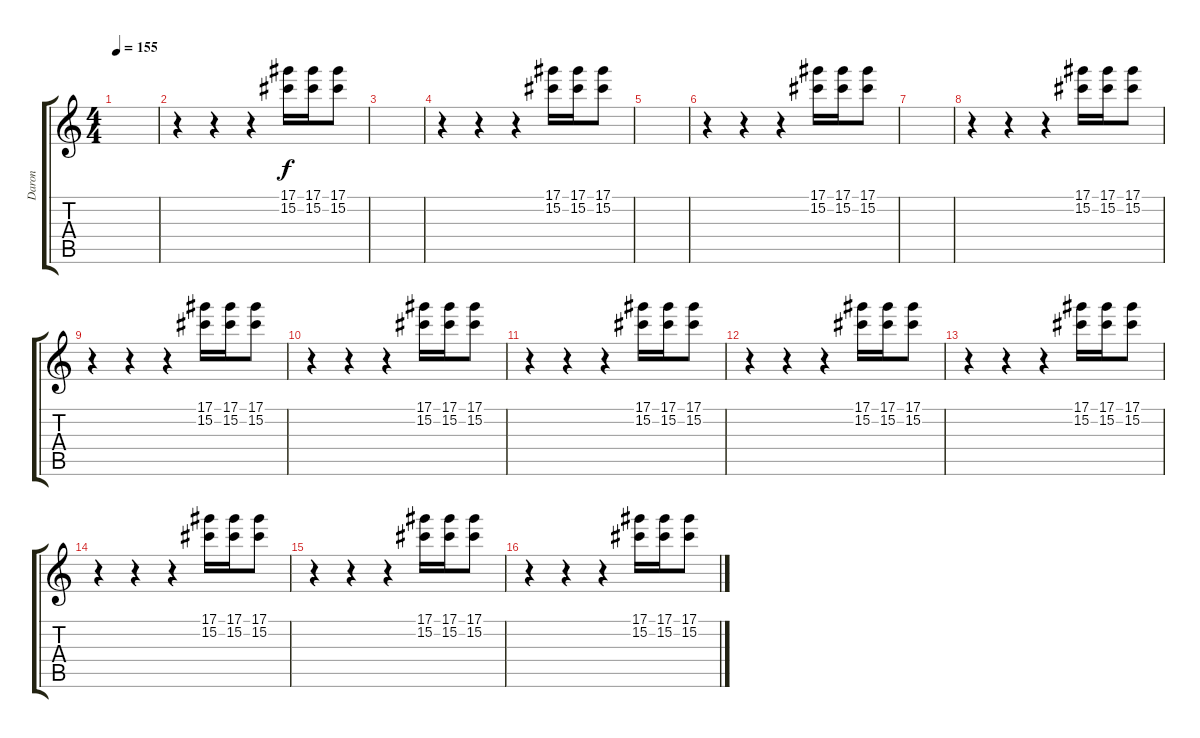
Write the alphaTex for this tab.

\track ("Daron" "Daron") {instrument electricguitarjazz}
\staff {score tabs}
\tuning (Eb4 Bb3 Gb3 Db3 Ab2 Db2) {hide}
\ts (4 4)
\tempo 155
\clef g2
\ks c
|
r.4 r.4 r.4 (17.1 15.2).16 (17.1 15.2).16 (17.1 15.2).8 |
|
r.4 r.4 r.4 (17.1 15.2).16 (17.1 15.2).16 (17.1 15.2).8 |
|
r.4 r.4 r.4 (17.1 15.2).16 (17.1 15.2).16 (17.1 15.2).8 |
|
r.4 r.4 r.4 (17.1 15.2).16 (17.1 15.2).16 (17.1 15.2).8 |
r.4 r.4 r.4 (17.1 15.2).16 (17.1 15.2).16 (17.1 15.2).8 |
r.4 r.4 r.4 (17.1 15.2).16 (17.1 15.2).16 (17.1 15.2).8 |
r.4 r.4 r.4 (17.1 15.2).16 (17.1 15.2).16 (17.1 15.2).8 |
r.4 r.4 r.4 (17.1 15.2).16 (17.1 15.2).16 (17.1 15.2).8 |
r.4 r.4 r.4 (17.1 15.2).16 (17.1 15.2).16 (17.1 15.2).8 |
r.4 r.4 r.4 (17.1 15.2).16 (17.1 15.2).16 (17.1 15.2).8 |
r.4 r.4 r.4 (17.1 15.2).16 (17.1 15.2).16 (17.1 15.2).8 |
r.4 r.4 r.4 (17.1 15.2).16 (17.1 15.2).16 (17.1 15.2).8
